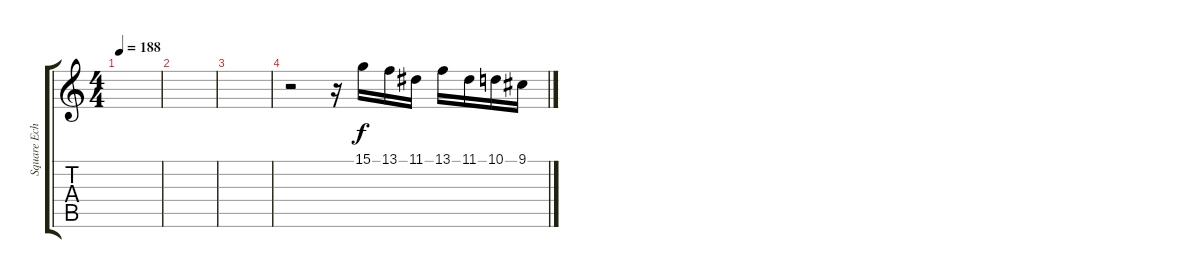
\track ("Square Echo" "Square Ech") {instrument lead1square}
\staff {score tabs}
\tuning (E4 B3 G3 D3 A2 E2) {hide}
\ts (4 4)
\tempo 188
\clef g2
\ks c
|
|
|
r.2 r.16 15.1.16 13.1.16 11.1.16 13.1.16 11.1.16 10.1.16 9.1.16
